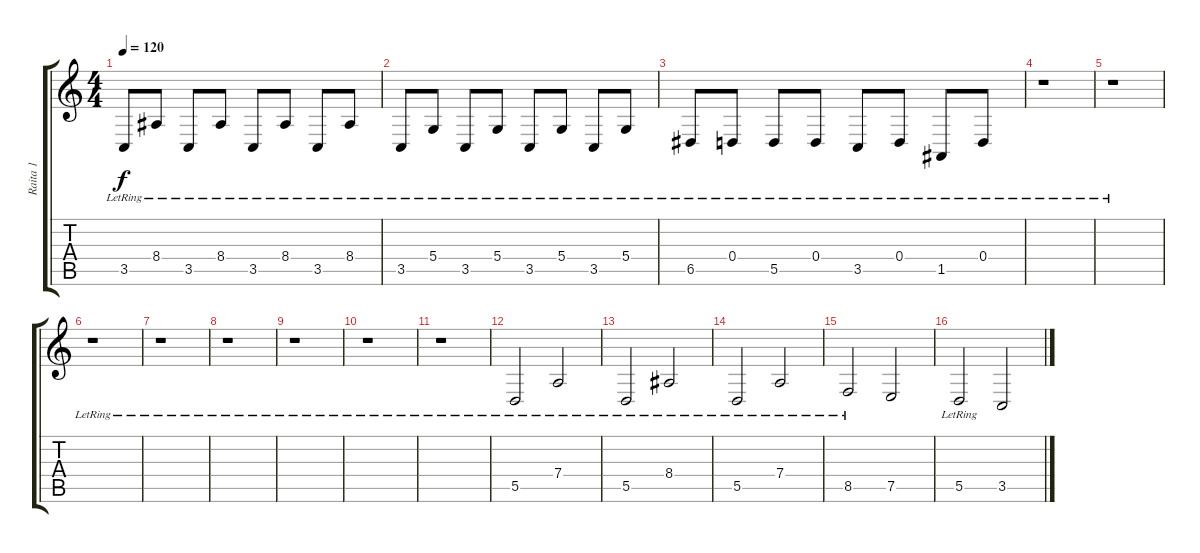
\track ("Raita 1" "Raita 1") {instrument stringensemble1}
\staff {score tabs}
\tuning (E4 B3 G3 D3 A2 E2) {hide}
\ts (4 4)
\tempo 120
\clef g2
\ks c
3.5{lr}.8{dy f} 8.4{lr}.8 3.5{lr}.8 8.4{lr}.8 3.5{lr}.8 8.4{lr}.8 3.5{lr}.8 8.4{lr}.8 |
3.5{lr}.8 5.4{lr}.8 3.5{lr}.8 5.4{lr}.8 3.5{lr}.8 5.4{lr}.8 3.5{lr}.8 5.4{lr}.8 |
6.5{lr}.8 0.4{lr}.8 5.5{lr}.8 0.4{lr}.8 3.5{lr}.8 0.4{lr}.8 1.5{lr}.8 0.4{lr}.8 |
r.1 |
r.1 |
r.1 |
r.1 |
r.1 |
r.1 |
r.1 |
r.1 |
5.5{lr}.2 7.4{lr}.2 |
5.5{lr}.2 8.4{lr}.2 |
5.5{lr}.2 7.4{lr}.2 |
8.5{lr}.2 7.5.2 |
5.5{lr}.2 3.5.2
